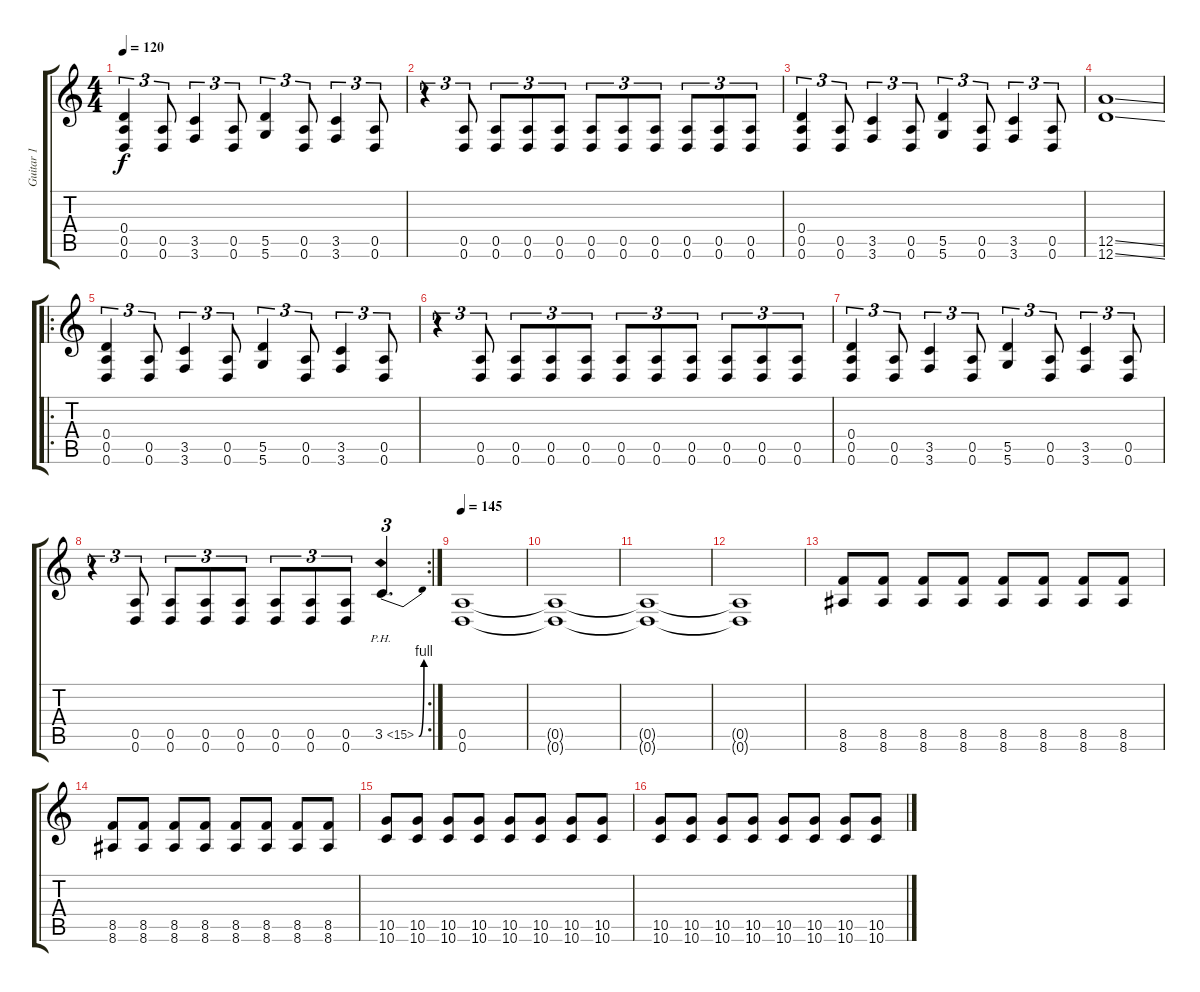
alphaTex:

\track ("Guitar 1" "Guitar 1") {instrument acousticguitarsteel}
\staff {score tabs}
\tuning (E4 B3 G3 D3 A2 D2) {hide}
\ts (4 4)
\tempo 120
\clef g2
\ks c
(0.4 0.5 0.6).4{tu (3 2) dy f} (0.5 0.6).8{tu (3 2)} (3.5 3.6).4{tu (3 2)} (0.5 0.6).8{tu (3 2)} (5.5 5.6).4{tu (3 2)} (0.5 0.6).8{tu (3 2)} (3.5 3.6).4{tu (3 2)} (0.5 0.6).8{tu (3 2)} |
r.4{tu (3 2)} (0.5 0.6).8{tu (3 2)} (0.5 0.6).8{tu (3 2)} (0.5 0.6).8{tu (3 2)} (0.5 0.6).8{tu (3 2)} (0.5 0.6).8{tu (3 2)} (0.5 0.6).8{tu (3 2)} (0.5 0.6).8{tu (3 2)} (0.5 0.6).8{tu (3 2)} (0.5 0.6).8{tu (3 2)} (0.5 0.6).8{tu (3 2)} |
(0.4 0.5 0.6).4{tu (3 2)} (0.5 0.6).8{tu (3 2)} (3.5 3.6).4{tu (3 2)} (0.5 0.6).8{tu (3 2)} (5.5 5.6).4{tu (3 2)} (0.5 0.6).8{tu (3 2)} (3.5 3.6).4{tu (3 2)} (0.5 0.6).8{tu (3 2)} |
(12.5{ss} 12.6{ss}).1 |
\ro
(0.4 0.5 0.6).4{tu (3 2)} (0.5 0.6).8{tu (3 2)} (3.5 3.6).4{tu (3 2)} (0.5 0.6).8{tu (3 2)} (5.5 5.6).4{tu (3 2)} (0.5 0.6).8{tu (3 2)} (3.5 3.6).4{tu (3 2)} (0.5 0.6).8{tu (3 2)} |
r.4{tu (3 2)} (0.5 0.6).8{tu (3 2)} (0.5 0.6).8{tu (3 2)} (0.5 0.6).8{tu (3 2)} (0.5 0.6).8{tu (3 2)} (0.5 0.6).8{tu (3 2)} (0.5 0.6).8{tu (3 2)} (0.5 0.6).8{tu (3 2)} (0.5 0.6).8{tu (3 2)} (0.5 0.6).8{tu (3 2)} (0.5 0.6).8{tu (3 2)} |
(0.4 0.5 0.6).4{tu (3 2)} (0.5 0.6).8{tu (3 2)} (3.5 3.6).4{tu (3 2)} (0.5 0.6).8{tu (3 2)} (5.5 5.6).4{tu (3 2)} (0.5 0.6).8{tu (3 2)} (3.5 3.6).4{tu (3 2)} (0.5 0.6).8{tu (3 2)} |
\rc 2
r.4{tu (3 2)} (0.5 0.6).8{tu (3 2)} (0.5 0.6).8{tu (3 2)} (0.5 0.6).8{tu (3 2)} (0.5 0.6).8{tu (3 2)} (0.5 0.6).8{tu (3 2)} (0.5 0.6).8{tu (3 2)} (0.5 0.6).8{tu (3 2)} 3.5{be (bend 0 0 60 4) ph 12}.4{d tu (3 2)} |
\tempo 145
(0.5 0.6).1 |
(0.5{t} 0.6{t}).1 |
(0.5{t} 0.6{t}).1 |
(0.5{t} 0.6{t}).1 |
(8.5 8.6).8 (8.5 8.6).8 (8.5 8.6).8 (8.5 8.6).8 (8.5 8.6).8 (8.5 8.6).8 (8.5 8.6).8 (8.5 8.6).8 |
(8.5 8.6).8 (8.5 8.6).8 (8.5 8.6).8 (8.5 8.6).8 (8.5 8.6).8 (8.5 8.6).8 (8.5 8.6).8 (8.5 8.6).8 |
(10.5 10.6).8 (10.5 10.6).8 (10.5 10.6).8 (10.5 10.6).8 (10.5 10.6).8 (10.5 10.6).8 (10.5 10.6).8 (10.5 10.6).8 |
(10.5 10.6).8 (10.5 10.6).8 (10.5 10.6).8 (10.5 10.6).8 (10.5 10.6).8 (10.5 10.6).8 (10.5 10.6).8 (10.5 10.6).8
